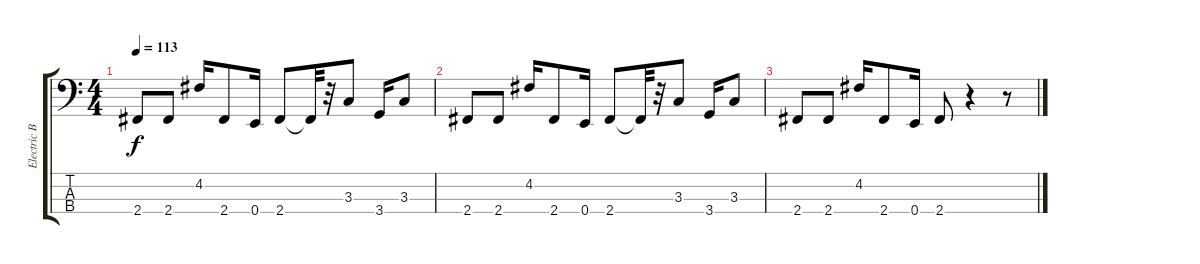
\track ("Electric Bass" "Electric B") {instrument electricbasspick}
\staff {score tabs}
\tuning (G2 D2 A1 E1) {hide}
\ts (4 4)
\tempo 113
\clef f4
\ks c
2.4.8{dy f} 2.4.8 4.2.16 2.4.8 0.4.16 2.4.8 2.4{t}.32 r.32 3.3.8 3.4.16 3.3.8 |
2.4.8 2.4.8 4.2.16 2.4.8 0.4.16 2.4.8 2.4{t}.32 r.32 3.3.8 3.4.16 3.3.8 |
2.4.8 2.4.8 4.2.16 2.4.8 0.4.16 2.4.8 r.4 r.8
